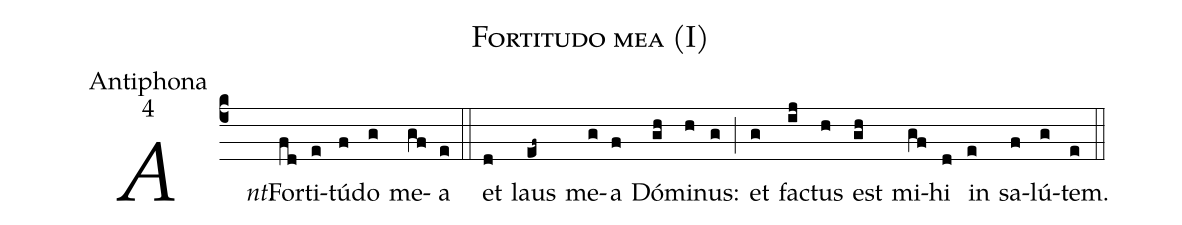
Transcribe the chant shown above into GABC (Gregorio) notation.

name:Fortitudo mea (I);
office-part:Antiphona;
mode:4;
%%
(c4) <i>Ant.</i>() For(fd)ti(e)tú(f)do(g) me(gf)a(e) (::)
et(d) laus(ef~) me(g)a(f) Dó(gh)mi(h)nus:(g) (;) et(g) fa(ij)ctus(h) est(gh) mi(gf)hi(d) in(e) sa(f)lú(g)tem.(e) (::)
